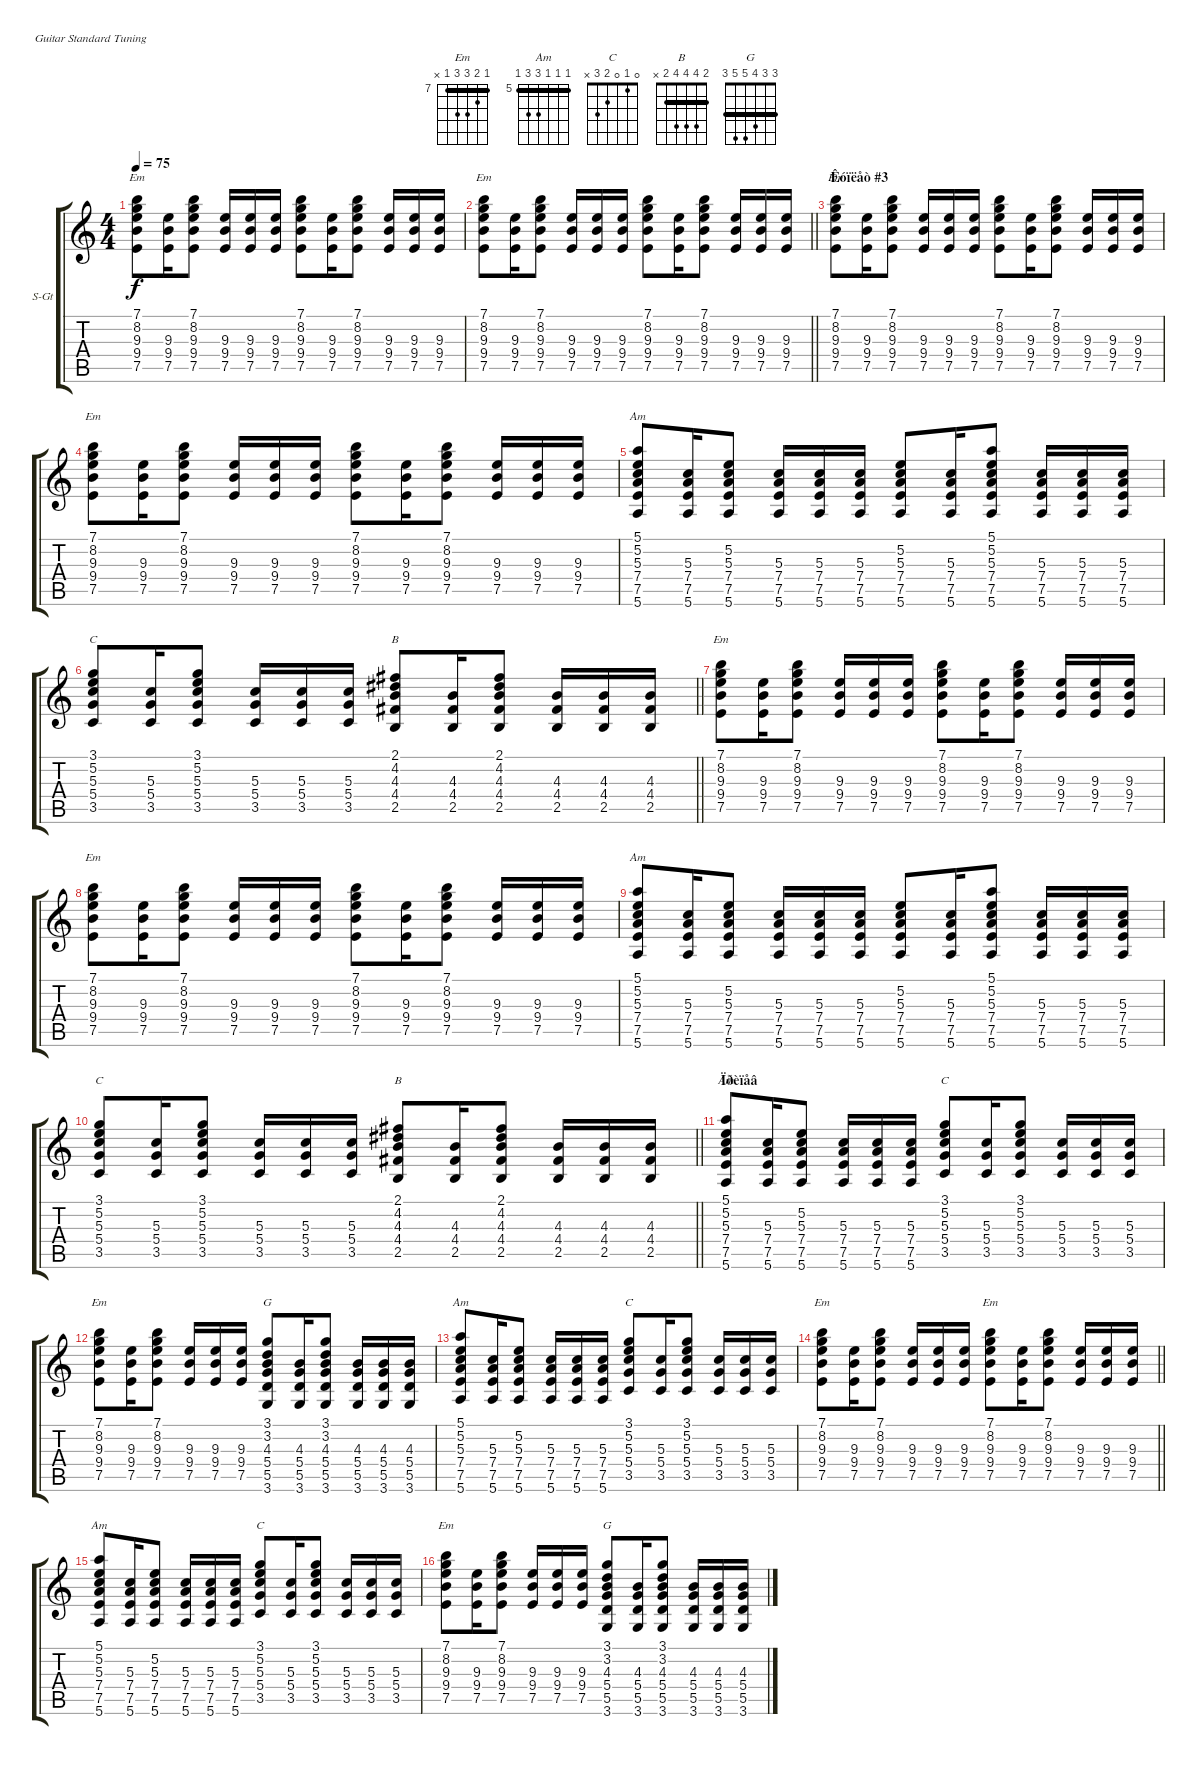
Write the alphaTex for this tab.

\bracketExtendMode groupsimilarinstruments
\firstSystemTrackNameOrientation horizontal
\otherSystemsTrackNameOrientation horizontal
\track ("Ðèòì" "S-Gt") {instrument acousticguitarsteel}
\staff {score tabs}
\tuning (E4 B3 G3 D3 A2 E2)
\chord ("Em" 7 8 9 9 7 x) {firstfret 7 barre 7}
\chord ("Am" 5 5 5 7 7 5) {firstfret 5 barre (5 5 5)}
\chord ("C" 0 1 0 2 3 x)
\chord ("B" 2 4 4 4 2 x) {barre 2}
\chord ("G" 3 3 4 5 5 3) {barre (3 3)}
\ts (4 4)
\tempo 75
\clef g2
\ks c
(7.1 8.2 9.3 9.4 7.5).8{ch "Em" dy f} (9.3 9.4 7.5).16 (7.1 8.2 9.3 9.4 7.5).8 (9.3 9.4 7.5).16 (9.3 9.4 7.5).16 (9.3 9.4 7.5).16 (7.1 8.2 9.3 9.4 7.5).8 (9.3 9.4 7.5).16 (7.1 8.2 9.3 9.4 7.5).8 (9.3 9.4 7.5).16 (9.3 9.4 7.5).16 (9.3 9.4 7.5).16 |
\barLineRight lightlight
(7.1 8.2 9.3 9.4 7.5).8{ch "Em"} (9.3 9.4 7.5).16 (7.1 8.2 9.3 9.4 7.5).8 (9.3 9.4 7.5).16 (9.3 9.4 7.5).16 (9.3 9.4 7.5).16 (7.1 8.2 9.3 9.4 7.5).8 (9.3 9.4 7.5).16 (7.1 8.2 9.3 9.4 7.5).8 (9.3 9.4 7.5).16 (9.3 9.4 7.5).16 (9.3 9.4 7.5).16 |
\section ("" "Êóïëåò #3")
(7.1 8.2 9.3 9.4 7.5).8{ch "Em"} (9.3 9.4 7.5).16 (7.1 8.2 9.3 9.4 7.5).8 (9.3 9.4 7.5).16 (9.3 9.4 7.5).16 (9.3 9.4 7.5).16 (7.1 8.2 9.3 9.4 7.5).8 (9.3 9.4 7.5).16 (7.1 8.2 9.3 9.4 7.5).8 (9.3 9.4 7.5).16 (9.3 9.4 7.5).16 (9.3 9.4 7.5).16 |
(7.1 8.2 9.3 9.4 7.5).8{ch "Em"} (9.3 9.4 7.5).16 (7.1 8.2 9.3 9.4 7.5).8 (9.3 9.4 7.5).16 (9.3 9.4 7.5).16 (9.3 9.4 7.5).16 (7.1 8.2 9.3 9.4 7.5).8 (9.3 9.4 7.5).16 (7.1 8.2 9.3 9.4 7.5).8 (9.3 9.4 7.5).16 (9.3 9.4 7.5).16 (9.3 9.4 7.5).16 |
(5.1 5.2 5.3 7.4 7.5 5.6).8{ch "Am"} (5.3 7.4 7.5 5.6).16 (5.2 5.3 7.4 7.5 5.6).8 (5.3 7.4 7.5 5.6).16 (5.3 7.4 7.5 5.6).16 (5.3 7.4 7.5 5.6).16 (5.2 5.3 7.4 7.5 5.6).8 (5.3 7.4 7.5 5.6).16 (5.1 5.2 5.3 7.4 7.5 5.6).8 (5.3 7.4 7.5 5.6).16 (5.3 7.4 7.5 5.6).16 (5.3 7.4 7.5 5.6).16 |
\barLineRight lightlight
(3.1 5.2 5.3 5.4 3.5).8{ch "C"} (5.3 5.4 3.5).16 (3.1 5.2 5.3 5.4 3.5).8 (5.3 5.4 3.5).16 (5.3 5.4 3.5).16 (5.3 5.4 3.5).16 (2.1 4.2 4.3 4.4 2.5).8{ch "B"} (4.3 4.4 2.5).16 (2.1 4.2 4.3 4.4 2.5).8 (4.3 4.4 2.5).16 (4.3 4.4 2.5).16 (4.3 4.4 2.5).16 |
(7.1 8.2 9.3 9.4 7.5).8{ch "Em"} (9.3 9.4 7.5).16 (7.1 8.2 9.3 9.4 7.5).8 (9.3 9.4 7.5).16 (9.3 9.4 7.5).16 (9.3 9.4 7.5).16 (7.1 8.2 9.3 9.4 7.5).8 (9.3 9.4 7.5).16 (7.1 8.2 9.3 9.4 7.5).8 (9.3 9.4 7.5).16 (9.3 9.4 7.5).16 (9.3 9.4 7.5).16 |
(7.1 8.2 9.3 9.4 7.5).8{ch "Em"} (9.3 9.4 7.5).16 (7.1 8.2 9.3 9.4 7.5).8 (9.3 9.4 7.5).16 (9.3 9.4 7.5).16 (9.3 9.4 7.5).16 (7.1 8.2 9.3 9.4 7.5).8 (9.3 9.4 7.5).16 (7.1 8.2 9.3 9.4 7.5).8 (9.3 9.4 7.5).16 (9.3 9.4 7.5).16 (9.3 9.4 7.5).16 |
(5.1 5.2 5.3 7.4 7.5 5.6).8{ch "Am"} (5.3 7.4 7.5 5.6).16 (5.2 5.3 7.4 7.5 5.6).8 (5.3 7.4 7.5 5.6).16 (5.3 7.4 7.5 5.6).16 (5.3 7.4 7.5 5.6).16 (5.2 5.3 7.4 7.5 5.6).8 (5.3 7.4 7.5 5.6).16 (5.1 5.2 5.3 7.4 7.5 5.6).8 (5.3 7.4 7.5 5.6).16 (5.3 7.4 7.5 5.6).16 (5.3 7.4 7.5 5.6).16 |
\barLineRight lightlight
(3.1 5.2 5.3 5.4 3.5).8{ch "C"} (5.3 5.4 3.5).16 (3.1 5.2 5.3 5.4 3.5).8 (5.3 5.4 3.5).16 (5.3 5.4 3.5).16 (5.3 5.4 3.5).16 (2.1 4.2 4.3 4.4 2.5).8{ch "B"} (4.3 4.4 2.5).16 (2.1 4.2 4.3 4.4 2.5).8 (4.3 4.4 2.5).16 (4.3 4.4 2.5).16 (4.3 4.4 2.5).16 |
\section ("" "Ïðèïåâ")
(5.1 5.2 5.3 7.4 7.5 5.6).8{ch "Am"} (5.3 7.4 7.5 5.6).16 (5.2 5.3 7.4 7.5 5.6).8 (5.3 7.4 7.5 5.6).16 (5.3 7.4 7.5 5.6).16 (5.3 7.4 7.5 5.6).16 (3.1 5.2 5.3 5.4 3.5).8{ch "C"} (5.3 5.4 3.5).16 (3.1 5.2 5.3 5.4 3.5).8 (5.3 5.4 3.5).16 (5.3 5.4 3.5).16 (5.3 5.4 3.5).16 |
(7.1 8.2 9.3 9.4 7.5).8{ch "Em"} (9.3 9.4 7.5).16 (7.1 8.2 9.3 9.4 7.5).8 (9.3 9.4 7.5).16 (9.3 9.4 7.5).16 (9.3 9.4 7.5).16 (3.1 3.2 4.3 5.4 5.5 3.6).8{ch "G"} (4.3 5.4 5.5 3.6).16 (3.1 3.2 4.3 5.4 5.5 3.6).8 (4.3 5.4 5.5 3.6).16 (4.3 5.4 5.5 3.6).16 (4.3 5.4 5.5 3.6).16 |
(5.1 5.2 5.3 7.4 7.5 5.6).8{ch "Am"} (5.3 7.4 7.5 5.6).16 (5.2 5.3 7.4 7.5 5.6).8 (5.3 7.4 7.5 5.6).16 (5.3 7.4 7.5 5.6).16 (5.3 7.4 7.5 5.6).16 (3.1 5.2 5.3 5.4 3.5).8{ch "C"} (5.3 5.4 3.5).16 (3.1 5.2 5.3 5.4 3.5).8 (5.3 5.4 3.5).16 (5.3 5.4 3.5).16 (5.3 5.4 3.5).16 |
\barLineRight lightlight
(7.1 8.2 9.3 9.4 7.5).8{ch "Em"} (9.3 9.4 7.5).16 (7.1 8.2 9.3 9.4 7.5).8 (9.3 9.4 7.5).16 (9.3 9.4 7.5).16 (9.3 9.4 7.5).16 (7.1 8.2 9.3 9.4 7.5).8{ch "Em"} (9.3 9.4 7.5).16 (7.1 8.2 9.3 9.4 7.5).8 (9.3 9.4 7.5).16 (9.3 9.4 7.5).16 (9.3 9.4 7.5).16 |
(5.1 5.2 5.3 7.4 7.5 5.6).8{ch "Am"} (5.3 7.4 7.5 5.6).16 (5.2 5.3 7.4 7.5 5.6).8 (5.3 7.4 7.5 5.6).16 (5.3 7.4 7.5 5.6).16 (5.3 7.4 7.5 5.6).16 (3.1 5.2 5.3 5.4 3.5).8{ch "C"} (5.3 5.4 3.5).16 (3.1 5.2 5.3 5.4 3.5).8 (5.3 5.4 3.5).16 (5.3 5.4 3.5).16 (5.3 5.4 3.5).16 |
(7.1 8.2 9.3 9.4 7.5).8{ch "Em"} (9.3 9.4 7.5).16 (7.1 8.2 9.3 9.4 7.5).8 (9.3 9.4 7.5).16 (9.3 9.4 7.5).16 (9.3 9.4 7.5).16 (3.1 3.2 4.3 5.4 5.5 3.6).8{ch "G"} (4.3 5.4 5.5 3.6).16 (3.1 3.2 4.3 5.4 5.5 3.6).8 (4.3 5.4 5.5 3.6).16 (4.3 5.4 5.5 3.6).16 (4.3 5.4 5.5 3.6).16
